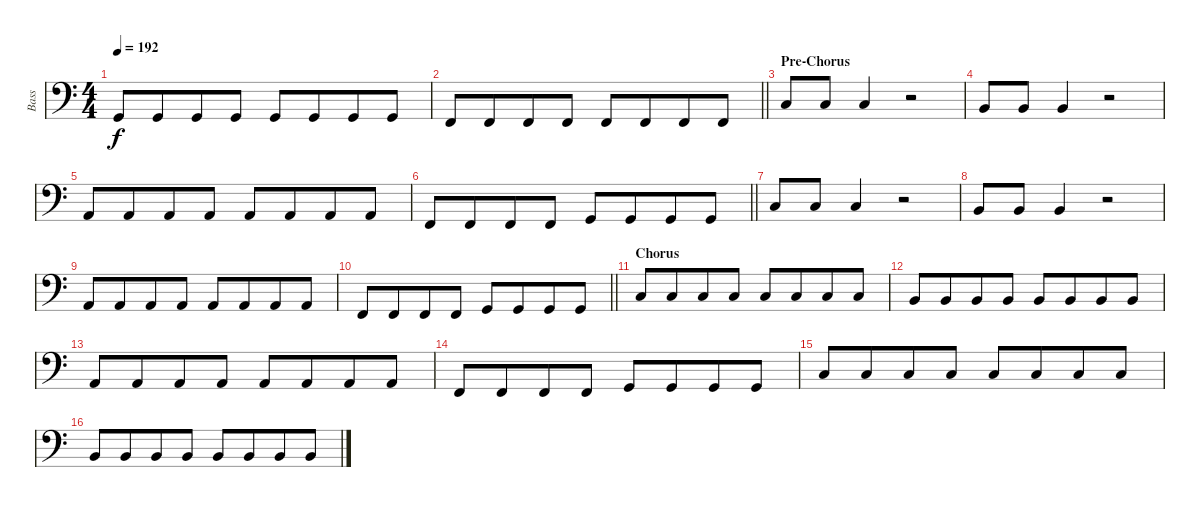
\track ("Bass" "Bass") {instrument electricbasspick}
\staff {score}
\tuning (G2 D2 A1 E1) {hide}
\ts (4 4)
\tempo 192
\clef f4
\ks c
3.4.8{dy f} 3.4.8{beam merge} 3.4.8 3.4.8 3.4.8 3.4.8{beam merge} 3.4.8 3.4.8 |
\barLineRight lightlight
1.4.8 1.4.8{beam merge} 1.4.8 1.4.8 1.4.8 1.4.8{beam merge} 1.4.8 1.4.8 |
\section ("" "Pre-Chorus")
3.3.8 3.3.8 3.3.4 r.2 |
2.3.8 2.3.8 2.3.4 r.2 |
0.3.8 0.3.8{beam merge} 0.3.8 0.3.8 0.3.8 0.3.8{beam merge} 0.3.8 0.3.8 |
\barLineRight lightlight
1.4.8 1.4.8{beam merge} 1.4.8 1.4.8 3.4.8 3.4.8{beam merge} 3.4.8 3.4.8 |
3.3.8 3.3.8 3.3.4 r.2 |
2.3.8 2.3.8 2.3.4 r.2 |
0.3.8 0.3.8{beam merge} 0.3.8 0.3.8 0.3.8 0.3.8{beam merge} 0.3.8 0.3.8 |
\barLineRight lightlight
1.4.8 1.4.8{beam merge} 1.4.8 1.4.8 3.4.8 3.4.8{beam merge} 3.4.8 3.4.8 |
\section ("" "Chorus")
3.3.8 3.3.8{beam merge} 3.3.8 3.3.8 3.3.8 3.3.8{beam merge} 3.3.8 3.3.8 |
2.3.8 2.3.8{beam merge} 2.3.8 2.3.8 2.3.8 2.3.8{beam merge} 2.3.8 2.3.8 |
0.3.8 0.3.8{beam merge} 0.3.8 0.3.8 0.3.8 0.3.8{beam merge} 0.3.8 0.3.8 |
1.4.8 1.4.8{beam merge} 1.4.8 1.4.8 3.4.8 3.4.8{beam merge} 3.4.8 3.4.8 |
3.3.8 3.3.8{beam merge} 3.3.8 3.3.8 3.3.8 3.3.8{beam merge} 3.3.8 3.3.8 |
2.3.8 2.3.8{beam merge} 2.3.8 2.3.8 2.3.8 2.3.8{beam merge} 2.3.8 2.3.8
